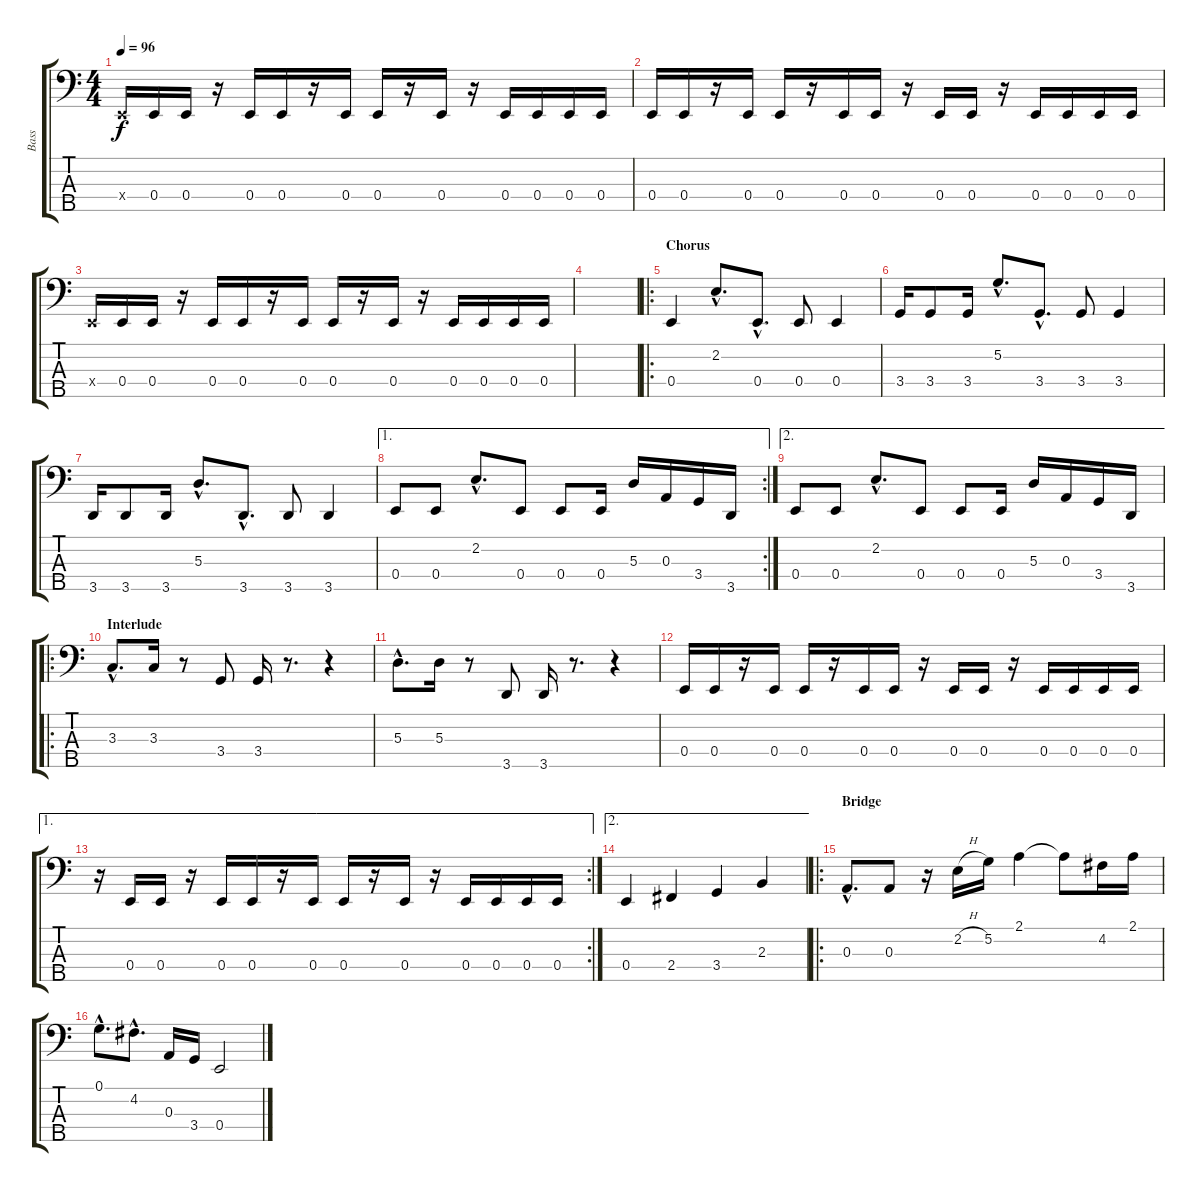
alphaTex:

\track ("Bass" "Bass") {instrument electricbassfinger}
\staff {score tabs}
\tuning (G2 D2 A1 E1 B0) {hide}
\ts (4 4)
\tempo 96
\clef f4
\ks c
0.4{x}.16{dy f} 0.4.16 0.4.16 r.16 0.4.16 0.4.16 r.16 0.4.16 0.4.16 r.16 0.4.16 r.16 0.4.16 0.4.16 0.4.16 0.4.16 |
0.4.16 0.4.16 r.16 0.4.16 0.4.16 r.16 0.4.16 0.4.16 r.16 0.4.16 0.4.16 r.16 0.4.16 0.4.16 0.4.16 0.4.16 |
0.4{x}.16 0.4.16 0.4.16 r.16 0.4.16 0.4.16 r.16 0.4.16 0.4.16 r.16 0.4.16 r.16 0.4.16 0.4.16 0.4.16 0.4.16 |
|
\ro
\section ("" "Chorus")
0.4.4 2.2{hac}.8{d} 0.4{hac}.8{d} 0.4.8 0.4.4 |
3.4.16 3.4.8 3.4.16 5.2{hac}.8{d} 3.4{hac}.8{d} 3.4.8 3.4.4 |
3.5.16 3.5.8 3.5.16 5.3{hac}.8{d} 3.5{hac}.8{d} 3.5.8 3.5.4 |
\ae 1
\rc 2
0.4.8 0.4.8 2.2{hac}.8{d} 0.4.8 0.4.8 0.4.16 5.3.16 0.3.16 3.4.16 3.5.16 |
\ae 2
0.4.8 0.4.8 2.2{hac}.8{d} 0.4.8 0.4.8 0.4.16 5.3.16 0.3.16 3.4.16 3.5.16 |
\ro
\section ("" "Interlude")
3.3{hac}.8{d} 3.3.16 r.8 3.4.8 3.4.16 r.8{d} r.4 |
5.3{hac}.8{d} 5.3.16 r.8 3.5.8 3.5.16 r.8{d} r.4 |
0.4.16 0.4.16 r.16 0.4.16 0.4.16 r.16 0.4.16 0.4.16 r.16 0.4.16 0.4.16 r.16 0.4.16 0.4.16 0.4.16 0.4.16 |
\ae 1
\rc 2
r.16 0.4.16 0.4.16 r.16 0.4.16 0.4.16 r.16 0.4.16 0.4.16 r.16 0.4.16 r.16 0.4.16 0.4.16 0.4.16 0.4.16 |
\ae 2
0.4.4 2.4.4 3.4.4 2.3.4 |
\ro
\section ("" "Bridge")
0.3{hac}.8{d} 0.3.8 r.16 2.2{h}.16 5.2.16 2.1.4 2.1{t}.8 4.2.16 2.1.16 |
0.1{hac}.8{d} 4.2{hac}.8{d} 0.3.16 3.4.16 0.4.2
